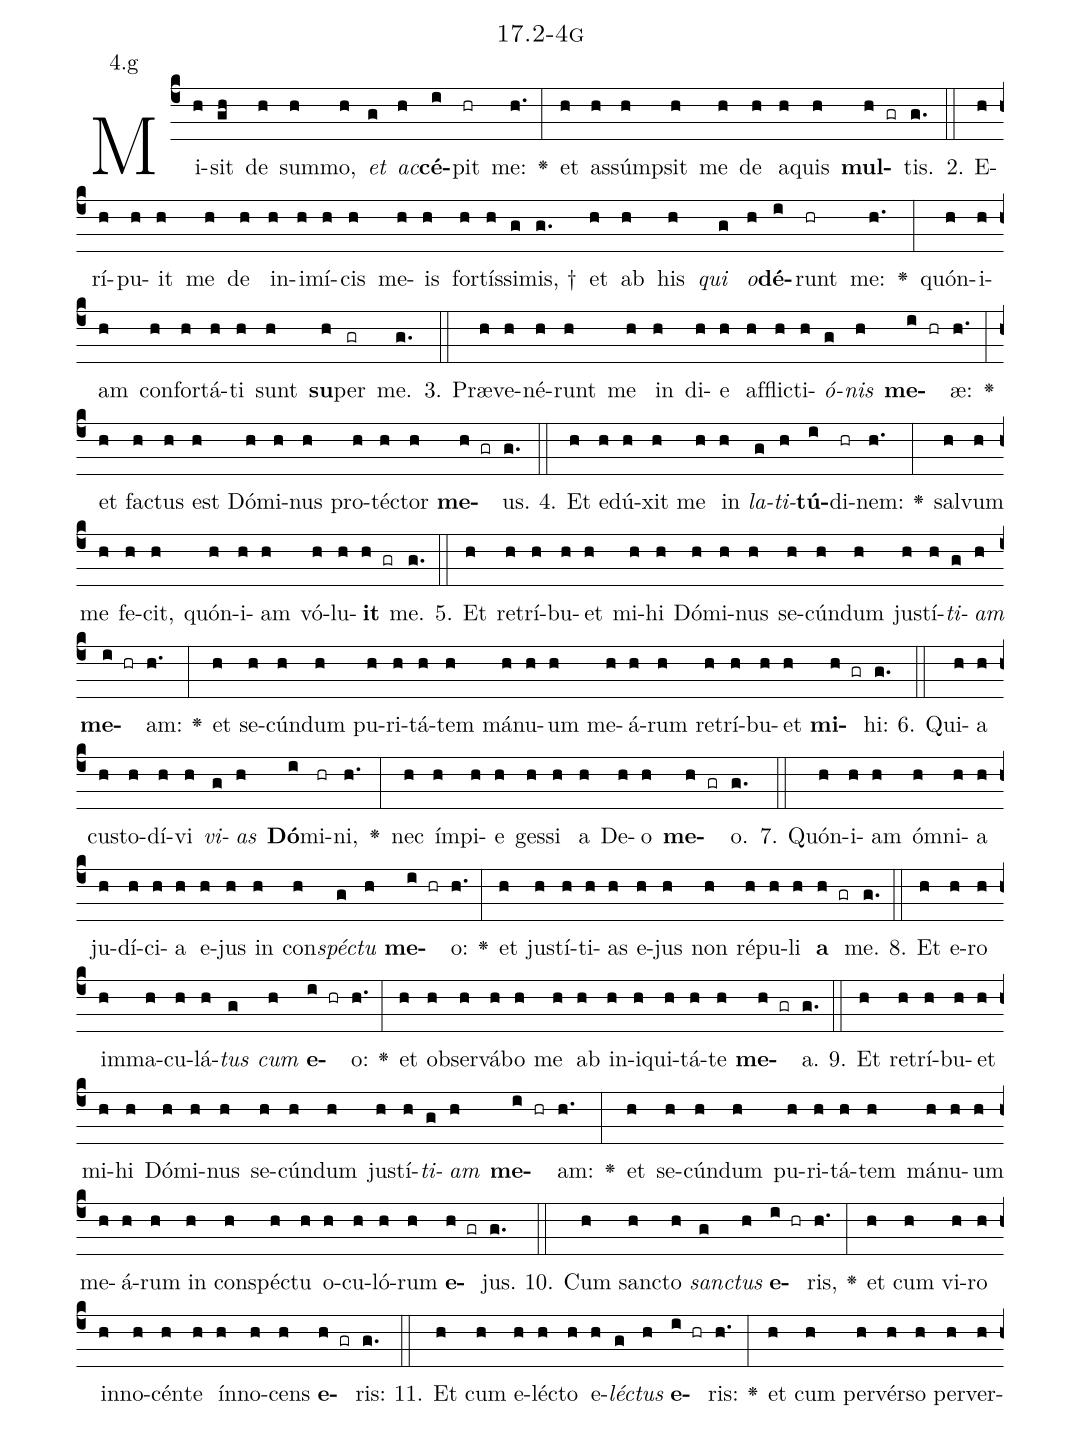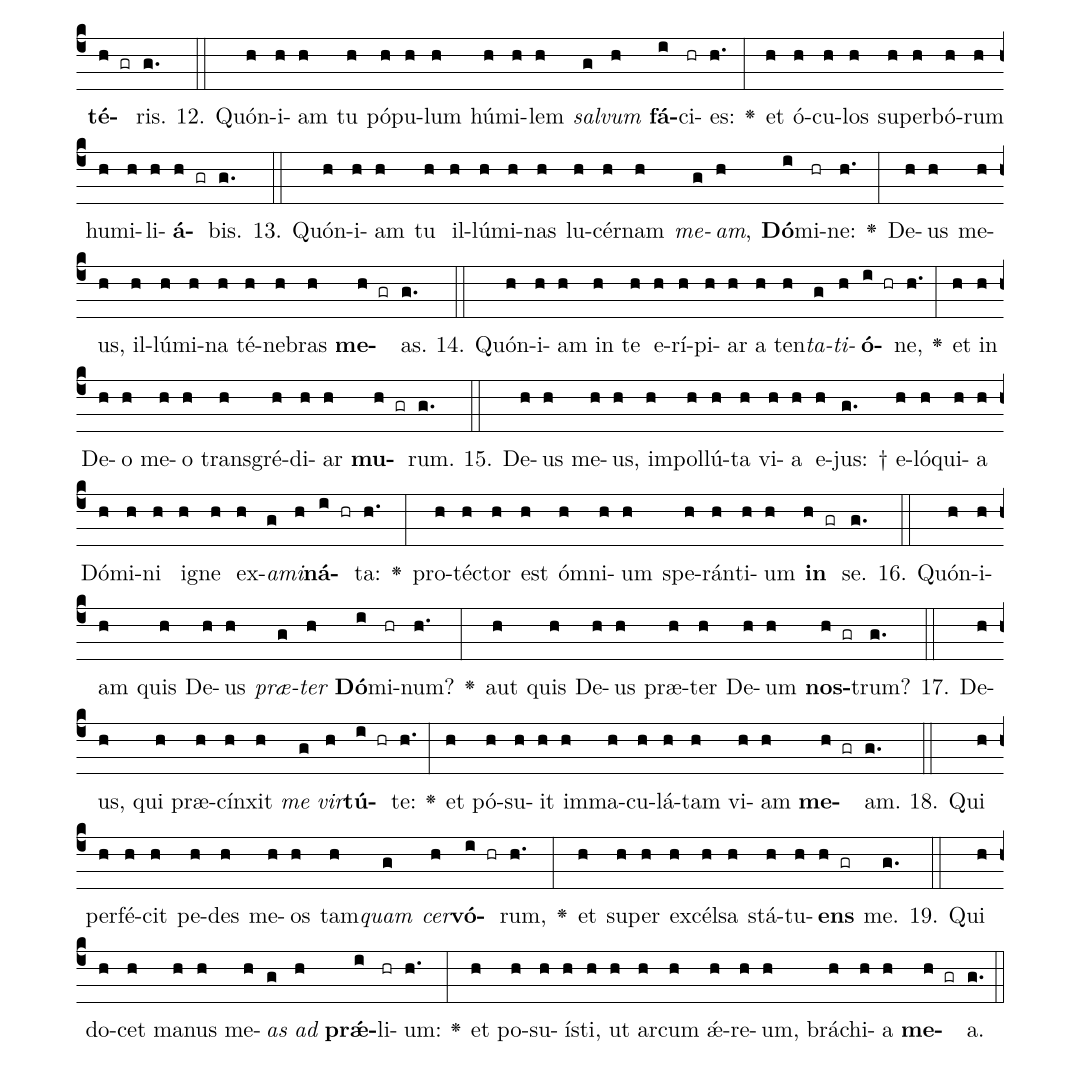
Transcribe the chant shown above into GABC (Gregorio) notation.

name: 17.2-4g;
annotation: 4.g;
%%
(c4)Mi(h)sit(gh) de(h) sum(h)mo,(h) <i>et</i>(g) <i>ac</i>(h)<b>cé</b>(i)pit(hr) me:(h.) <v>\greheightstar</v>(:) et(h) as(h)súmp(h)sit(h) me(h) de(h) a(h)quis(h) <b>mul</b>(h gr)tis.(g.) (::)
2. E(h)rí(h)pu(h)it(h) me(h) de(h) in(h)i(h)mí(h)cis(h) me(h)is(h) for(h)tís(h)si(g)mis, †(g.) et(h) ab(h) his(h) <i>qui</i>(g) <i>o</i>(h)<b>dé</b>(i)runt(hr) me:(h.) <v>\greheightstar</v>(:) quón(h)i(h)am(h) con(h)for(h)tá(h)ti(h) sunt(h) <b>su</b>(h)per(gr) me.(g.) (::)
3. Præ(h)ve(h)né(h)runt(h) me(h) in(h) di(h)e(h) af(h)flic(h)ti(h)<i>ó</i>(g)<i>nis</i>(h) <b>me</b>(i hr)æ:(h.) <v>\greheightstar</v>(:) et(h) fac(h)tus(h) est(h) Dó(h)mi(h)nus(h) pro(h)téc(h)tor(h) <b>me</b>(h gr)us.(g.) (::)
4. Et(h) e(h)dú(h)xit(h) me(h) in(h) <i>la</i>(g)<i>ti</i>(h)<b>tú</b>(i)di(hr)nem:(h.) <v>\greheightstar</v>(:) sal(h)vum(h) me(h) fe(h)cit,(h) quón(h)i(h)am(h) vó(h)lu(h)<b>it</b>(h gr) me.(g.) (::)
5. Et(h) re(h)trí(h)bu(h)et(h) mi(h)hi(h) Dó(h)mi(h)nus(h) se(h)cún(h)dum(h) jus(h)tí(h)<i>ti</i>(g)<i>am</i>(h) <b>me</b>(i hr)am:(h.) <v>\greheightstar</v>(:) et(h) se(h)cún(h)dum(h) pu(h)ri(h)tá(h)tem(h) má(h)nu(h)um(h) me(h)á(h)rum(h) re(h)trí(h)bu(h)et(h) <b>mi</b>(h gr)hi:(g.) (::)
6. Qui(h)a(h) cus(h)to(h)dí(h)vi(h) <i>vi</i>(g)<i>as</i>(h) <b>Dó</b>(i)mi(hr)ni,(h.) <v>\greheightstar</v>(:) nec(h) ím(h)pi(h)e(h) ges(h)si(h) a(h) De(h)o(h) <b>me</b>(h gr)o.(g.) (::)
7. Quón(h)i(h)am(h) óm(h)ni(h)a(h) ju(h)dí(h)ci(h)a(h) e(h)jus(h) in(h) con(h)<i>spéc</i>(g)<i>tu</i>(h) <b>me</b>(i hr)o:(h.) <v>\greheightstar</v>(:) et(h) jus(h)tí(h)ti(h)as(h) e(h)jus(h) non(h) ré(h)pu(h)li(h) <b>a</b>(h gr) me.(g.) (::)
8. Et(h) e(h)ro(h) im(h)ma(h)cu(h)lá(h)<i>tus</i>(g) <i>cum</i>(h) <b>e</b>(i hr)o:(h.) <v>\greheightstar</v>(:) et(h) ob(h)ser(h)vá(h)bo(h) me(h) ab(h) in(h)i(h)qui(h)tá(h)te(h) <b>me</b>(h gr)a.(g.) (::)
9. Et(h) re(h)trí(h)bu(h)et(h) mi(h)hi(h) Dó(h)mi(h)nus(h) se(h)cún(h)dum(h) jus(h)tí(h)<i>ti</i>(g)<i>am</i>(h) <b>me</b>(i hr)am:(h.) <v>\greheightstar</v>(:) et(h) se(h)cún(h)dum(h) pu(h)ri(h)tá(h)tem(h) má(h)nu(h)um(h) me(h)á(h)rum(h) in(h) con(h)spéc(h)tu(h) o(h)cu(h)ló(h)rum(h) <b>e</b>(h gr)jus.(g.) (::)
10. Cum(h) sanc(h)to(h) <i>sanc</i>(g)<i>tus</i>(h) <b>e</b>(i hr)ris,(h.) <v>\greheightstar</v>(:) et(h) cum(h) vi(h)ro(h) in(h)no(h)cén(h)te(h) ín(h)no(h)cens(h) <b>e</b>(h gr)ris:(g.) (::)
11. Et(h) cum(h) e(h)léc(h)to(h) e(h)<i>léc</i>(g)<i>tus</i>(h) <b>e</b>(i hr)ris:(h.) <v>\greheightstar</v>(:) et(h) cum(h) per(h)vér(h)so(h) per(h)ver(h)<b>té</b>(h gr)ris.(g.) (::)
12. Quón(h)i(h)am(h) tu(h) pó(h)pu(h)lum(h) hú(h)mi(h)lem(h) <i>sal</i>(g)<i>vum</i>(h) <b>fá</b>(i)ci(hr)es:(h.) <v>\greheightstar</v>(:) et(h) ó(h)cu(h)los(h) su(h)per(h)bó(h)rum(h) hu(h)mi(h)li(h)<b>á</b>(h gr)bis.(g.) (::)
13. Quón(h)i(h)am(h) tu(h) il(h)lú(h)mi(h)nas(h) lu(h)cér(h)nam(h) <i>me</i>(g)<i>am</i>,(h) <b>Dó</b>(i)mi(hr)ne:(h.) <v>\greheightstar</v>(:) De(h)us(h) me(h)us,(h) il(h)lú(h)mi(h)na(h) té(h)ne(h)bras(h) <b>me</b>(h gr)as.(g.) (::)
14. Quón(h)i(h)am(h) in(h) te(h) e(h)rí(h)pi(h)ar(h) a(h) ten(h)<i>ta</i>(g)<i>ti</i>(h)<b>ó</b>(i hr)ne,(h.) <v>\greheightstar</v>(:) et(h) in(h) De(h)o(h) me(h)o(h) trans(h)gré(h)di(h)ar(h) <b>mu</b>(h gr)rum.(g.) (::)
15. De(h)us(h) me(h)us,(h) im(h)pol(h)lú(h)ta(h) vi(h)a(h) e(h)jus: †(g.) e(h)ló(h)qui(h)a(h) Dó(h)mi(h)ni(h) i(h)gne(h) ex(h)<i>a</i>(g)<i>mi</i>(h)<b>ná</b>(i hr)ta:(h.) <v>\greheightstar</v>(:) pro(h)téc(h)tor(h) est(h) óm(h)ni(h)um(h) spe(h)rán(h)ti(h)um(h) <b>in</b>(h gr) se.(g.) (::)
16. Quón(h)i(h)am(h) quis(h) De(h)us(h) <i>præ</i>(g)<i>ter</i>(h) <b>Dó</b>(i)mi(hr)num?(h.) <v>\greheightstar</v>(:) aut(h) quis(h) De(h)us(h) præ(h)ter(h) De(h)um(h) <b>nos</b>(h gr)trum?(g.) (::)
17. De(h)us,(h) qui(h) præ(h)cín(h)xit(h) <i>me</i>(g) <i>vir</i>(h)<b>tú</b>(i hr)te:(h.) <v>\greheightstar</v>(:) et(h) pó(h)su(h)it(h) im(h)ma(h)cu(h)lá(h)tam(h) vi(h)am(h) <b>me</b>(h gr)am.(g.) (::)
18. Qui(h) per(h)fé(h)cit(h) pe(h)des(h) me(h)os(h) tam(h)<i>quam</i>(g) <i>cer</i>(h)<b>vó</b>(i hr)rum,(h.) <v>\greheightstar</v>(:) et(h) su(h)per(h) ex(h)cél(h)sa(h) stá(h)tu(h)<b>ens</b>(h gr) me.(g.) (::)
19. Qui(h) do(h)cet(h) ma(h)nus(h) me(h)<i>as</i>(g) <i>ad</i>(h) <b>prǽ</b>(i)li(hr)um:(h.) <v>\greheightstar</v>(:) et(h) po(h)su(h)ís(h)ti,(h) ut(h) ar(h)cum(h) ǽ(h)re(h)um,(h) brá(h)chi(h)a(h) <b>me</b>(h gr)a.(g.) (::)
